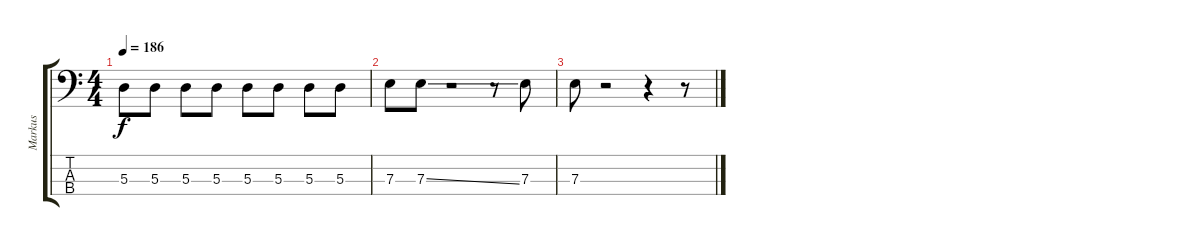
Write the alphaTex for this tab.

\track ("Markus" "Markus") {instrument electricbassfinger}
\staff {score tabs}
\tuning (G2 D2 A1 E1) {hide}
\ts (4 4)
\tempo 186
\clef f4
\ks c
5.3.8{dy f} 5.3.8 5.3.8 5.3.8 5.3.8 5.3.8 5.3.8 5.3.8 |
7.3.8 7.3{ss}.8 r.2 r.8 7.3.8 |
7.3.8 r.2 r.4 r.8
